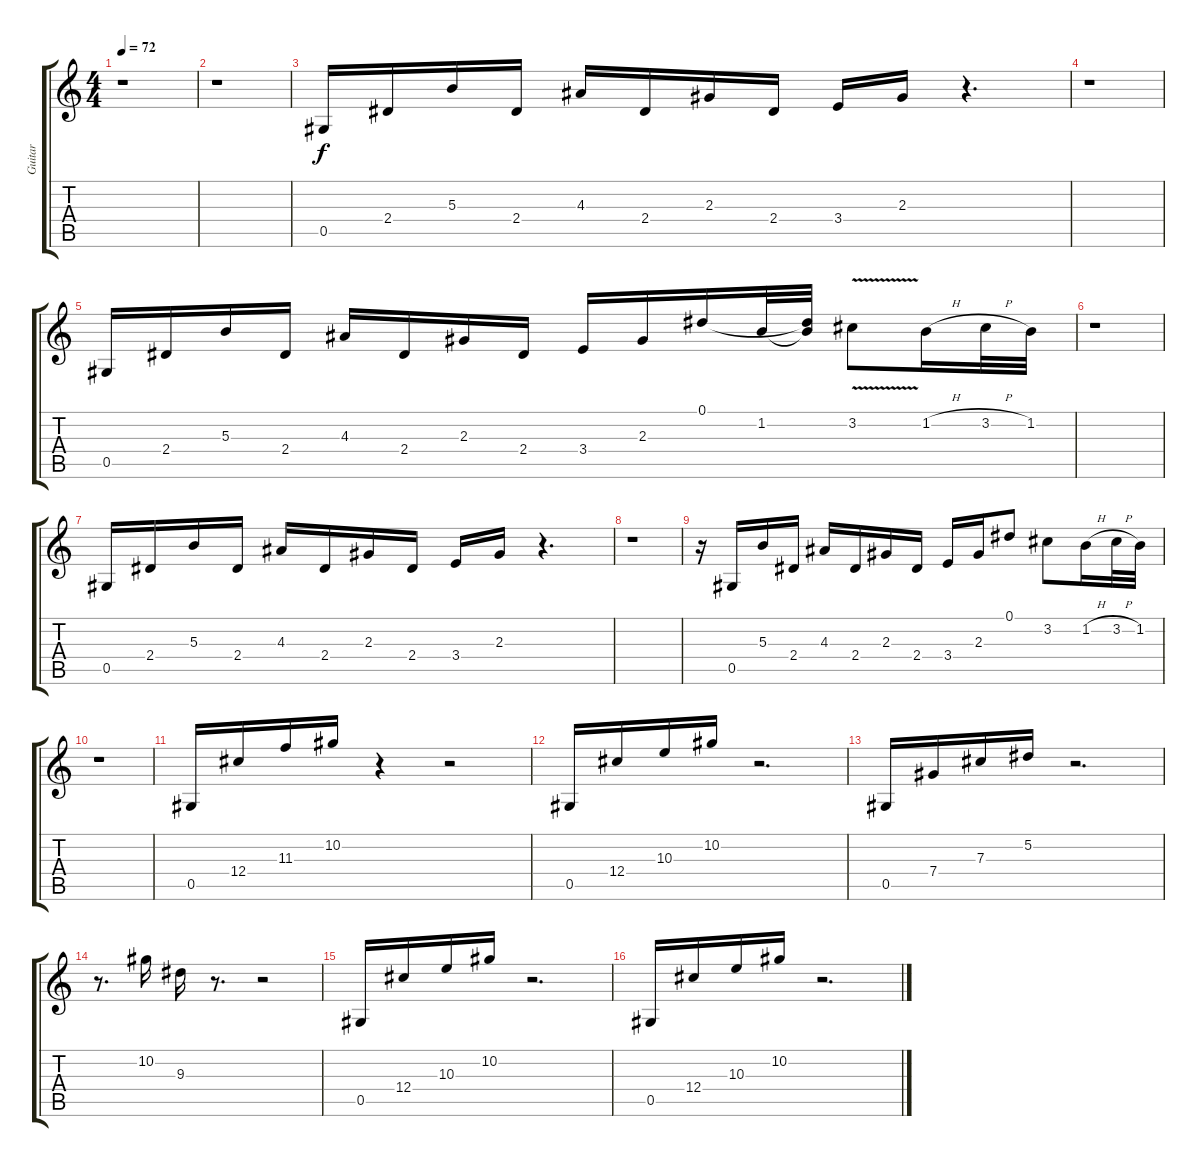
\track ("Guitar" "Guitar") {instrument acousticguitarnylon}
\staff {score tabs}
\tuning (Eb4 Bb3 Gb3 Db3 Ab2 Eb2) {hide}
\ts (4 4)
\tempo 72
\clef g2
\ks c
r.1{dy f instrument acousticguitarnylon} |
r.1 |
0.5.16{volume 11 instrument overdrivenguitar} 2.4.16 5.3.16 2.4.16 4.3.16 2.4.16 2.3.16 2.4.16 3.4.16 2.3.16 r.4{d} |
r.1 |
0.5.16 2.4.16 5.3.16 2.4.16 4.3.16 2.4.16 2.3.16 2.4.16 3.4.16 2.3.16 0.1.16 1.2.32 (0.1{t} 1.2{t}).32 3.2{v}.8 1.2{h}.16 3.2{h}.32 1.2.32 |
r.1 |
0.5.16 2.4.16 5.3.16 2.4.16 4.3.16 2.4.16 2.3.16 2.4.16 3.4.16 2.3.16 r.4{d} |
r.1 |
r.16 0.5.16 5.3.16 2.4.16 4.3.16 2.4.16 2.3.16 2.4.16 3.4.16 2.3.16 0.1.8 3.2.8 1.2{h}.16 3.2{h}.32 1.2.32 |
r.1 |
0.5.16 12.4.16 11.3.16 10.2.16 r.4 r.2 |
0.5.16 12.4.16 10.3.16 10.2.16 r.2{d} |
0.5.16 7.4.16 7.3.16 5.2.16 r.2{d} |
r.8{d} 10.2.16 9.3.16 r.8{d} r.2 |
0.5.16 12.4.16 10.3.16 10.2.16 r.2{d} |
0.5.16 12.4.16 10.3.16 10.2.16 r.2{d}
